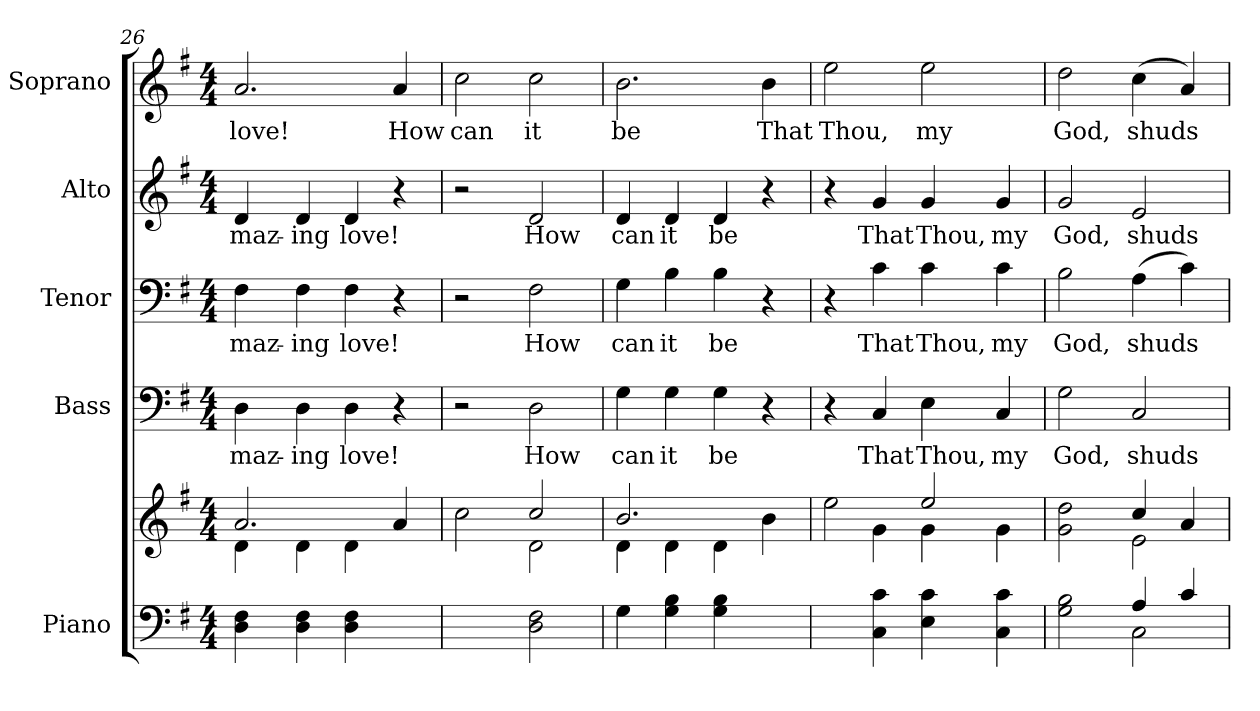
**kern	**kern	**kern	**text	**kern	**text	**kern	**text	**kern	**text
*part5	*part5	*part4	*part4	*part3	*part3	*part2	*part2	*part1	*part1
*staff6	*staff5	*staff4	*staff4	*staff3	*staff3	*staff2	*staff2	*staff1	*staff1
*I"Piano	*	*I"Bass	*	*I"Tenor	*	*I"Alto	*	*I"Soprano	*
*I'Pno.	*	*I'B.	*	*I'T.	*	*I'A.	*	*I'S.	*
*clefF4	*clefG2	*clefF4	*	*clefF4	*	*clefG2	*	*clefG2	*
*k[f#]	*k[f#]	*k[f#]	*	*k[f#]	*	*k[f#]	*	*k[f#]	*
*G:	*G:	*G:	*	*G:	*	*G:	*	*G:	*
*M4/4	*M4/4	*M4/4	*	*M4/4	*	*M4/4	*	*M4/4	*
=26	=26	=26	=26	=26	=26	=26	=26	=26	=26
*	*^	*	*	*	*	*	*	*	*
!	!	!	!	!LO:LY:b:color=#000000	!	!	!	!	!	!
!	!	!	!	!	!	!LO:LY:b:color=#000000	!	!	!	!
!	!	!	!	!	!	!	!	!LO:LY:b:color=#000000	!	!
!	!	!	!	!	!	!	!	!	!	!LO:LY:b:color=#000000
4Di\ 4F#i	2.ai/	4di\	4Di\	-maz-	4F#i\	-maz-	4di/	-maz-	2.ai/	love!
!	!	!	!	!LO:LY:b:color=#000000	!	!	!	!	!	!
!	!	!	!	!	!	!LO:LY:b:color=#000000	!	!	!	!
!	!	!	!	!	!	!	!	!LO:LY:b:color=#000000	!	!
4Di\ 4F#i	.	4di\	4Di\	-ing	4F#i\	-ing	4di/	-ing	.	.
!	!	!	!	!LO:LY:b:color=#000000	!	!	!	!	!	!
!	!	!	!	!	!	!LO:LY:b:color=#000000	!	!	!	!
!	!	!	!	!	!	!	!	!LO:LY:b:color=#000000	!	!
4Di\ 4F#i	.	4di\	4Di\	love!	4F#i\	love!	4di/	love!	.	.
!	!	!	!	!	!	!	!	!	!	!LO:LY:b:color=#000000
4ryy	4ai/	4ryy	4r	.	4r	.	4r	.	4ai/	How
=27	=27	=27	=27	=27	=27	=27	=27	=27	=27	=27
!	!	!	!	!	!	!	!	!	!	!LO:LY:b:color=#000000
2ryy	2cci\	2ryy	2r	.	2r	.	2r	.	2cci\	can
!	!	!	!	!LO:LY:b:color=#000000	!	!	!	!	!	!
!	!	!	!	!	!	!LO:LY:b:color=#000000	!	!	!	!
!	!	!	!	!	!	!	!	!LO:LY:b:color=#000000	!	!
!	!	!	!	!	!	!	!	!	!	!LO:LY:b:color=#000000
2Di\ 2F#i	2cci/	2di\	2Di\	How	2F#i\	How	2di/	How	2cci\	it
=28	=28	=28	=28	=28	=28	=28	=28	=28	=28	=28
!	!	!	!	!LO:LY:b:color=#000000	!	!	!	!	!	!
!	!	!	!	!	!	!LO:LY:b:color=#000000	!	!	!	!
!	!	!	!	!	!	!	!	!LO:LY:b:color=#000000	!	!
!	!	!	!	!	!	!	!	!	!	!LO:LY:b:color=#000000
4Gi\	2.bi/	4di\	4Gi\	can	4Gi\	can	4di/	can	2.bi\	be
!	!	!	!	!LO:LY:b:color=#000000	!	!	!	!	!	!
!	!	!	!	!	!	!LO:LY:b:color=#000000	!	!	!	!
!	!	!	!	!	!	!	!	!LO:LY:b:color=#000000	!	!
4Gi\ 4Bi	.	4di\	4Gi\	it	4Bi\	it	4di/	it	.	.
!	!	!	!	!LO:LY:b:color=#000000	!	!	!	!	!	!
!	!	!	!	!	!	!LO:LY:b:color=#000000	!	!	!	!
!	!	!	!	!	!	!	!	!LO:LY:b:color=#000000	!	!
4Gi\ 4Bi	.	4di\	4Gi\	be	4Bi\	be	4di/	be	.	.
!	!	!	!	!	!	!	!	!	!	!LO:LY:b:color=#000000
4ryy	4bi\	4ryy	4r	.	4r	.	4r	.	4bi\	That
!!LO:PB:g=z
=29	=29	=29	=29	=29	=29	=29	=29	=29	=29	=29
!	!	!	!	!	!	!	!	!	!	!LO:LY:b:color=#000000
4ryy	2eei\	4ryy	4r	.	4r	.	4r	.	2eei\	Thou,
!	!	!	!	!LO:LY:b:color=#000000	!	!	!	!	!	!
!	!	!	!	!	!	!LO:LY:b:color=#000000	!	!	!	!
!	!	!	!	!	!	!	!	!LO:LY:b:color=#000000	!	!
4Ci\ 4ci	.	4gi\	4Ci/	That	4ci\	That	4gi/	That	.	.
!	!	!	!	!LO:LY:b:color=#000000	!	!	!	!	!	!
!	!	!	!	!	!	!LO:LY:b:color=#000000	!	!	!	!
!	!	!	!	!	!	!	!	!LO:LY:b:color=#000000	!	!
!	!	!	!	!	!	!	!	!	!	!LO:LY:b:color=#000000
4Ei\ 4ci	2eei/	4gi\	4Ei\	Thou,	4ci\	Thou,	4gi/	Thou,	2eei\	my
!	!	!	!	!LO:LY:b:color=#000000	!	!	!	!	!	!
!	!	!	!	!	!	!LO:LY:b:color=#000000	!	!	!	!
!	!	!	!	!	!	!	!	!LO:LY:b:color=#000000	!	!
4Ci\ 4ci	.	4gi\	4Ci/	my	4ci\	my	4gi/	my	.	.
=30	=30	=30	=30	=30	=30	=30	=30	=30	=30	=30
*^	*	*	*	*	*	*	*	*	*	*
!	!	!	!	!	!LO:LY:b:color=#000000	!	!	!	!	!	!
!	!	!	!	!	!	!	!LO:LY:b:color=#000000	!	!	!	!
!	!	!	!	!	!	!	!	!	!LO:LY:b:color=#000000	!	!
!	!	!	!	!	!	!	!	!	!	!	!LO:LY:b:color=#000000
2Gi\ 2Bi	2ryy	2gi\ 2ddi	2ryy	2Gi\	God,	2Bi\	God,	2gi/	God,	2ddi\	God,
!	!	!	!	!	!LO:LY:b:color=#000000	!	!	!	!	!	!
!	!	!	!	!	!	!	!LO:LY:b:color=#000000	!	!	!	!
!	!	!	!	!	!	!	!	!	!LO:LY:b:color=#000000	!	!
!	!	!	!	!	!	!	!	!	!	!	!LO:LY:b:color=#000000
4Ai/	2Ci\	4cci/	2ei\	2Ci/	shuds	(4Ai\	shuds	2ei/	shuds	(4cci\	shuds
4ci/	.	4ai/	.	.	.	4ci\)	.	.	.	4ai/)	.
*v	*v	*	*	*	*	*	*	*	*	*	*
*	*v	*v	*	*	*	*	*	*	*	*
=	=	=	=	=	=	=	=	=	=
*-	*-	*-	*-	*-	*-	*-	*-	*-	*-
